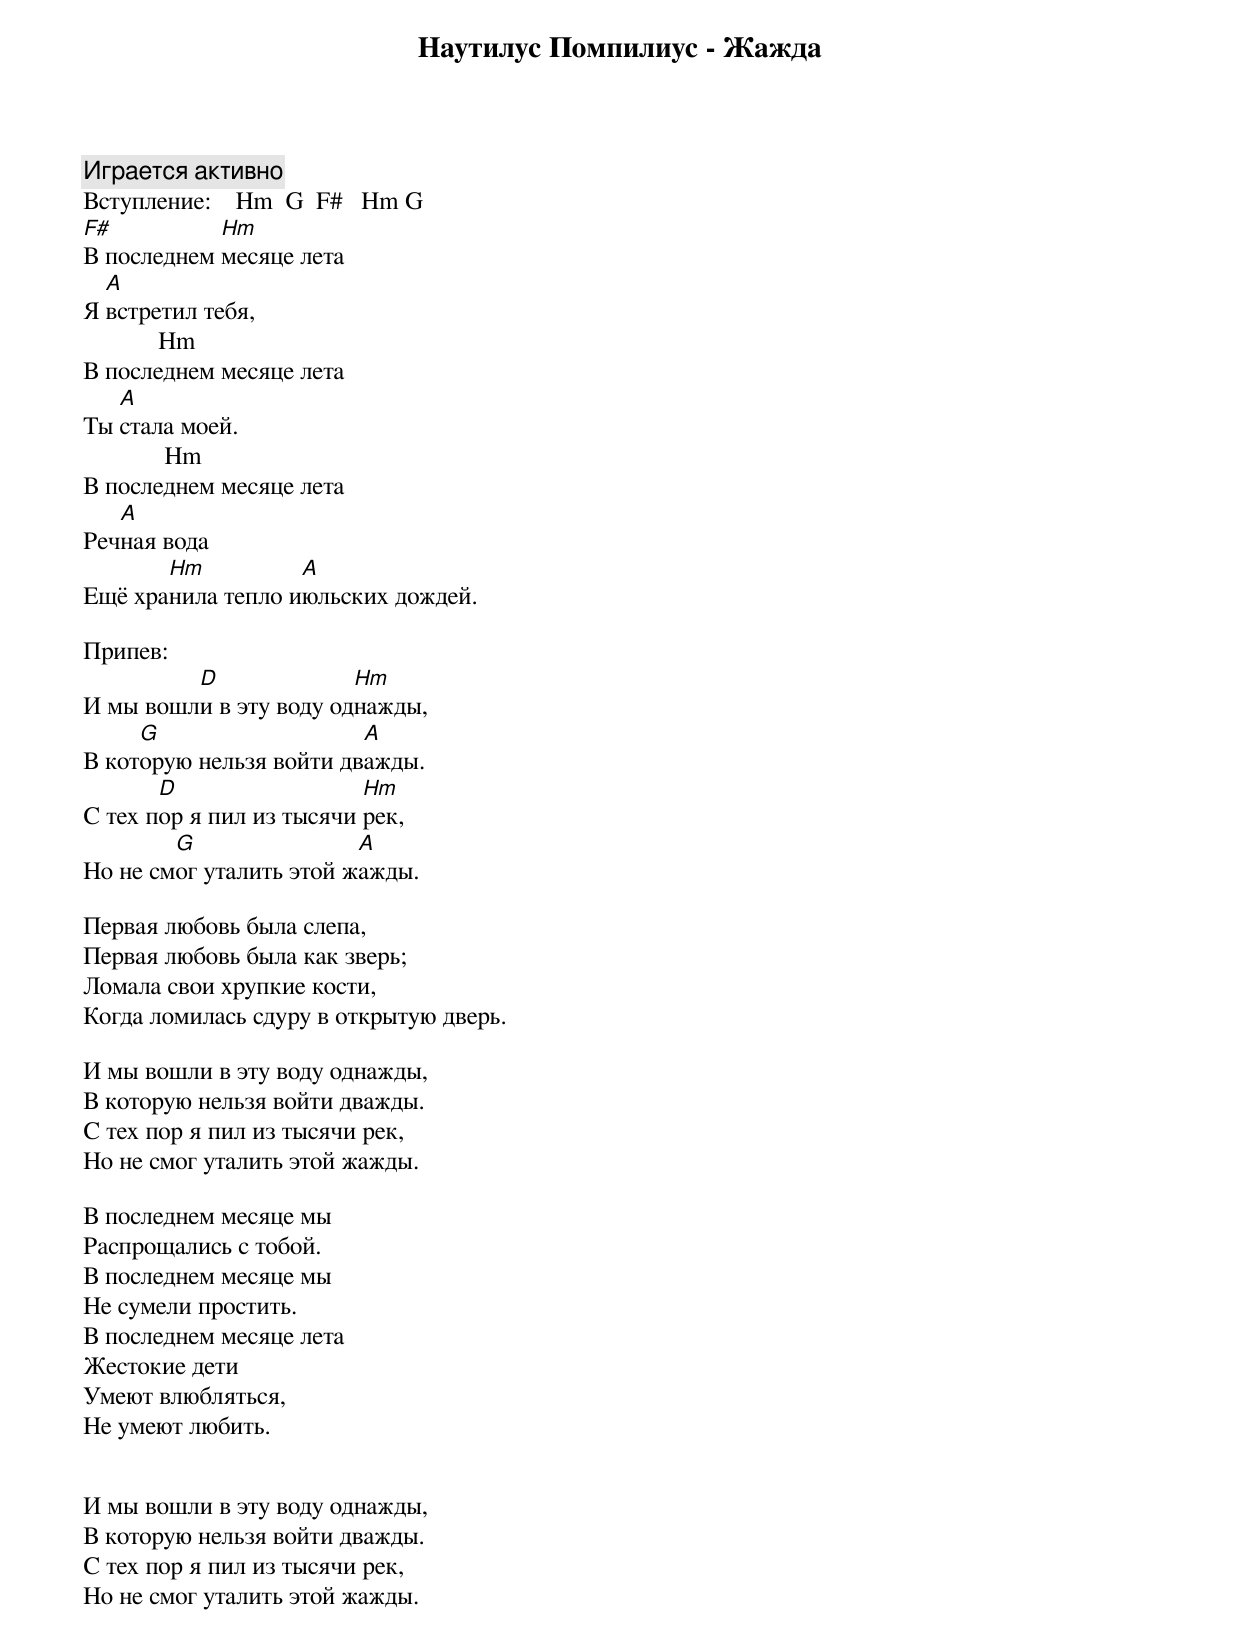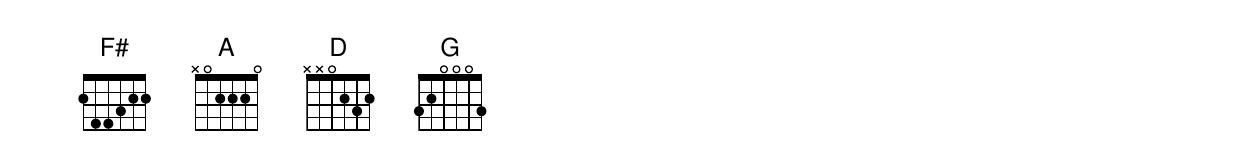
Наутилус Помпилиус - Жажда

Играется активно
Вступление:    Нm  G  F#   Hm G
F#          Hm
В последнем месяце лета
  A
Я встретил тебя,
            Hm
В последнем месяце лета
   A
Ты стала моей.
             Hm
В последнем месяце лета
   A
Речная вода
       Hm          A
Ещё хранила тепло июльских дождей.

Припев:
         D              Hm
И мы вошли в эту воду однажды,
     G                   A
В которую нельзя войти дважды.
       D                  Hm
С тех пор я пил из тысячи рек,
        G                A
Но не смог уталить этой жажды.

Первая любовь была слепа,
Первая любовь была как зверь;
Ломала свои хрупкие кости,
Когда ломилась сдуру в открытую дверь.

И мы вошли в эту воду однажды,
В которую нельзя войти дважды.
С тех пор я пил из тысячи рек,
Но не смог уталить этой жажды.

В последнем месяце мы
Распрощались с тобой.
В последнем месяце мы
Не сумели простить.
В последнем месяце лета
Жестокие дети
Умеют влюбляться,
Не умеют любить.


И мы вошли в эту воду однажды,
В которую нельзя войти дважды.
С тех пор я пил из тысячи рек,
Но не смог уталить этой жажды.
